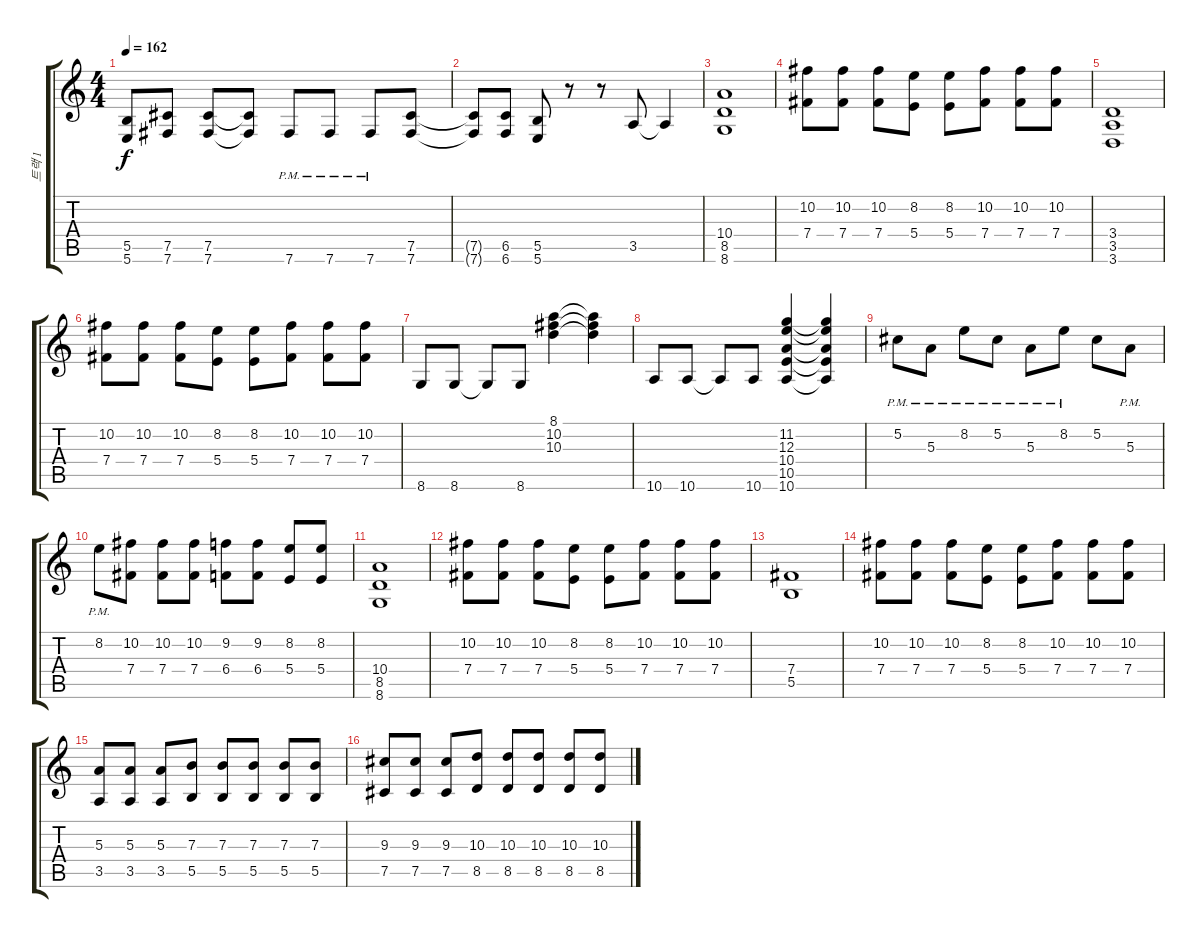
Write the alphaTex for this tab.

\track ("트랙 1" "트랙 1") {instrument distortionguitar}
\staff {score tabs}
\tuning (Db4 Ab3 E3 B2 Gb2 B1) {hide}
\ts (4 4)
\tempo 162
\clef g2
\ks c
(5.5{t} 5.6{t}).8{dy f} (7.5 7.6).8 (7.5 7.6).8 (7.5{t} 7.6{t}).8 7.6{pm}.8 7.6{pm}.8 7.6{pm}.8 (7.5 7.6).8 |
(7.5{t} 7.6{t}).8 (6.5 6.6).8 (5.5 5.6).8 r.8 r.8 3.5.8 3.5{t}.4 |
(10.4 8.5 8.6).1 |
(10.2 7.4).8 (10.2 7.4).8 (10.2 7.4).8 (8.2 5.4).8 (8.2 5.4).8 (10.2 7.4).8 (10.2 7.4).8 (10.2 7.4).8 |
(3.4 3.5 3.6).1 |
(10.2 7.4).8 (10.2 7.4).8 (10.2 7.4).8 (8.2 5.4).8 (8.2 5.4).8 (10.2 7.4).8 (10.2 7.4).8 (10.2 7.4).8 |
8.6.8 8.6.8 8.6{t}.8 8.6.8 (8.1 10.2 10.3).4 (8.1{t} 10.2{t} 10.3{t}).4 |
10.6.8 10.6.8 10.6{t}.8 10.6.8 (11.2 12.3 10.4 10.5 10.6).4 (11.2{t} 12.3{t} 10.4{t} 10.5{t} 10.6{t}).4 |
5.2{pm}.8 5.3{pm}.8 8.2{pm}.8 5.2{pm}.8 5.3{pm}.8 8.2{pm}.8 5.2.8 5.3{pm}.8 |
8.2{pm}.8 (10.2 7.4).8 (10.2 7.4).8 (10.2 7.4).8 (9.2 6.4).8 (9.2 6.4).8 (8.2 5.4).8 (8.2 5.4).8 |
(10.4 8.5 8.6).1 |
(10.2 7.4).8 (10.2 7.4).8 (10.2 7.4).8 (8.2 5.4).8 (8.2 5.4).8 (10.2 7.4).8 (10.2 7.4).8 (10.2 7.4).8 |
(7.4 5.5).1 |
(10.2 7.4).8 (10.2 7.4).8 (10.2 7.4).8 (8.2 5.4).8 (8.2 5.4).8 (10.2 7.4).8 (10.2 7.4).8 (10.2 7.4).8 |
(5.3 3.5).8 (5.3 3.5).8 (5.3 3.5).8 (7.3 5.5).8 (7.3 5.5).8 (7.3 5.5).8 (7.3 5.5).8 (7.3 5.5).8 |
(9.3 7.5).8 (9.3 7.5).8 (9.3 7.5).8 (10.3 8.5).8 (10.3 8.5).8 (10.3 8.5).8 (10.3 8.5).8 (10.3 8.5).8
